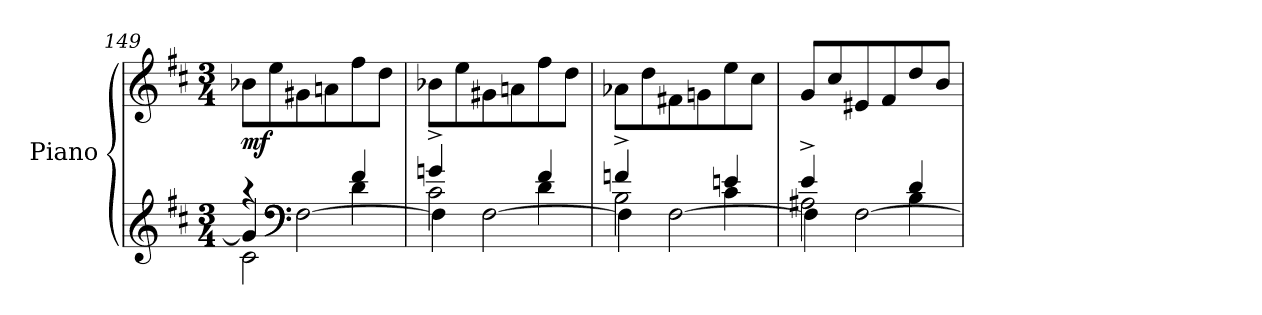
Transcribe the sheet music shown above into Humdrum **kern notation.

**kern	**kern	**dynam
*part1	*part1	*part1
*staff2	*staff1	*staff1/2
*I"Piano	*	*
*I'Pno	*	*
*clefG2	*clefG2	*
*k[f#c#]	*k[f#c#]	*
*M3/4	*M3/4	*
=149	=149	=149
*^	*	*
*	*^	*	*
!	!	!	!	!LO:DY:b
4g/]	2c#\	4raa	8b-X\L	mf
.	.	.	8ee\	.
*clefF4	*	*	*	*
4ryy	.	[2F#\	8g#X\	.
.	.	.	8an\	.
4f#/	4d\	.	8ff#\	.
.	.	.	8dd\J	.
=150	=150	=150	=150	=150
4gn^/	2c#\	4F#\]	8b-X\L	.
.	.	.	8ee\	.
4ryy	.	[2F#\	8g#X\	.
.	.	.	8an\	.
4f#/	4d\	.	8ff#\	.
.	.	.	8dd\J	.
=151	=151	=151	=151	=151
4fn^/	2B\	4F#\]	8a-X\L	.
.	.	.	8dd\	.
4ryy	.	[2F#\	8f#X\	.
.	.	.	8gn\	.
4en/	4c#\	.	8ee\	.
.	.	.	8cc#\J	.
!!LO:PB:g=z
=152	=152	=152	=152	=152
4e^/	2A#X\	4F#\]	8g/L	.
.	.	.	8cc#/	.
4ryy	.	[2F#\	8e#X/	.
.	.	.	8f#/	.
4d/	4B\	.	8dd/	.
.	.	.	8b/J	.
*v	*v	*v	*	*
=	=	=
*-	*-	*-
